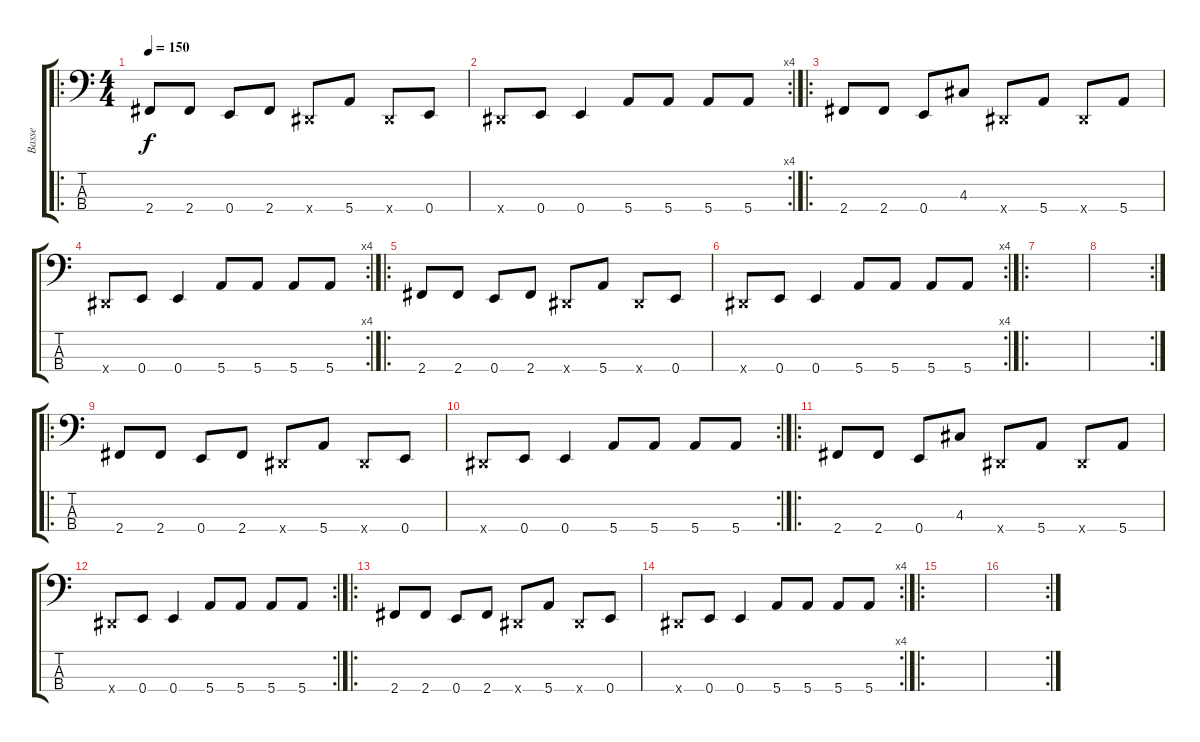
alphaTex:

\track ("Basse" "Basse") {instrument electricbasspick}
\staff {score tabs}
\tuning (G2 D2 A1 E1) {hide}
\ro
\ts (4 4)
\tempo 150
\clef f4
\ks c
2.4.8{dy f instrument electricbasspick} 2.4.8 0.4.8 2.4.8 -1.4{x}.8 5.4.8 -1.4{x}.8 0.4.8 |
\rc 4
-1.4{x}.8 0.4.8 0.4.4 5.4.8 5.4.8 5.4.8 5.4.8 |
\ro
2.4.8 2.4.8 0.4.8 4.3.8 -1.4{x}.8 5.4.8 -1.4{x}.8 5.4.8 |
\rc 4
-1.4{x}.8 0.4.8 0.4.4 5.4.8 5.4.8 5.4.8 5.4.8 |
\ro
2.4.8 2.4.8 0.4.8 2.4.8 -1.4{x}.8 5.4.8 -1.4{x}.8 0.4.8 |
\rc 4
-1.4{x}.8 0.4.8 0.4.4 5.4.8 5.4.8 5.4.8 5.4.8 |
\ro
|
\rc 2
|
\ro
2.4.8 2.4.8 0.4.8 2.4.8 -1.4{x}.8 5.4.8 -1.4{x}.8 0.4.8 |
\rc 2
-1.4{x}.8 0.4.8 0.4.4 5.4.8 5.4.8 5.4.8 5.4.8 |
\ro
2.4.8 2.4.8 0.4.8 4.3.8 -1.4{x}.8 5.4.8 -1.4{x}.8 5.4.8 |
\rc 2
-1.4{x}.8 0.4.8 0.4.4 5.4.8 5.4.8 5.4.8 5.4.8 |
\ro
2.4.8 2.4.8 0.4.8 2.4.8 -1.4{x}.8 5.4.8 -1.4{x}.8 0.4.8 |
\rc 4
-1.4{x}.8 0.4.8 0.4.4 5.4.8 5.4.8 5.4.8 5.4.8 |
\ro
|
\rc 2
